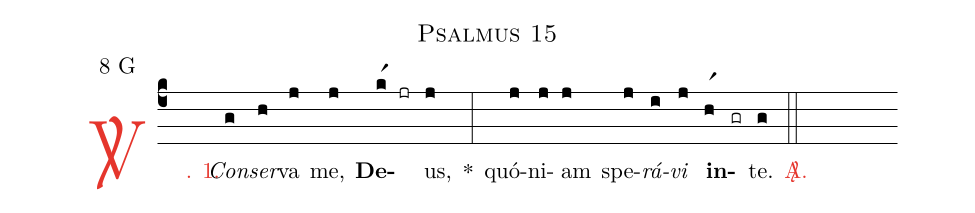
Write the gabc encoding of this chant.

name: Psalmus 15;
mode: 8;
mode-differentia: G;
%%
(c4)

<c><sp>V/</sp>. 1.</c>() <i>Con</i>(g)<i>ser</i>(h)va(j) me,(j) <b>De</b>(kr1)(jr)us,(j) *(:) quó(j)ni(j)am(j) spe(j)<i>rá</i>(i)<i>vi</i>(j) <b>in</b>(hr1)(gr) te.(g)

<c><sp>A/</sp>.</c>(::)
